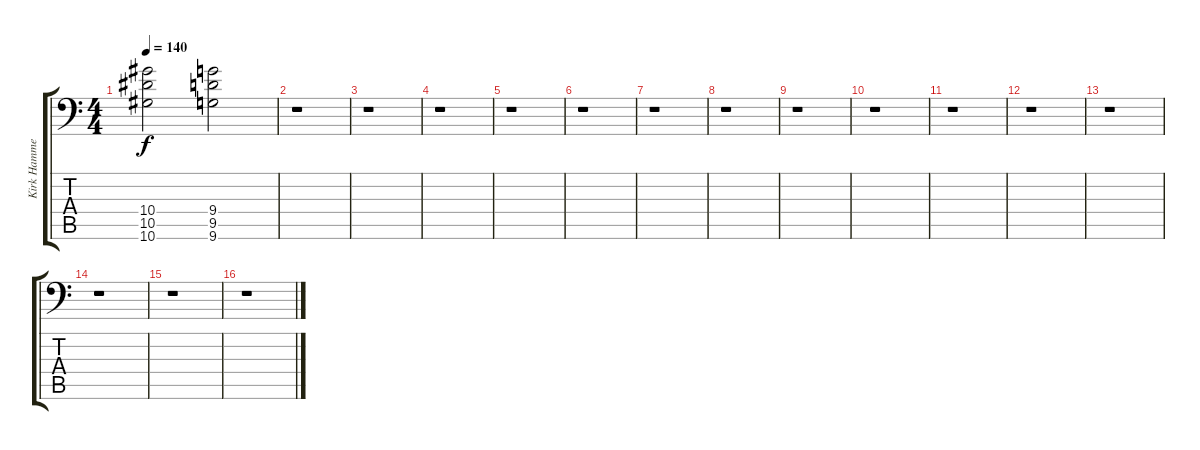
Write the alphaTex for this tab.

\track ("Kirk Hammet" "Kirk Hamme") {instrument distortionguitar}
\staff {score tabs}
\tuning (C4 G3 Eb3 Bb2 F2 Bb1) {hide}
\ts (4 4)
\tempo 140
\clef f4
\ks c
(10.4 10.5 10.6).2{dy f} (9.4 9.5 9.6).2 |
r.1 |
r.1 |
r.1 |
r.1 |
r.1 |
r.1 |
r.1 |
r.1 |
r.1 |
r.1 |
r.1 |
r.1 |
r.1 |
r.1 |
r.1
